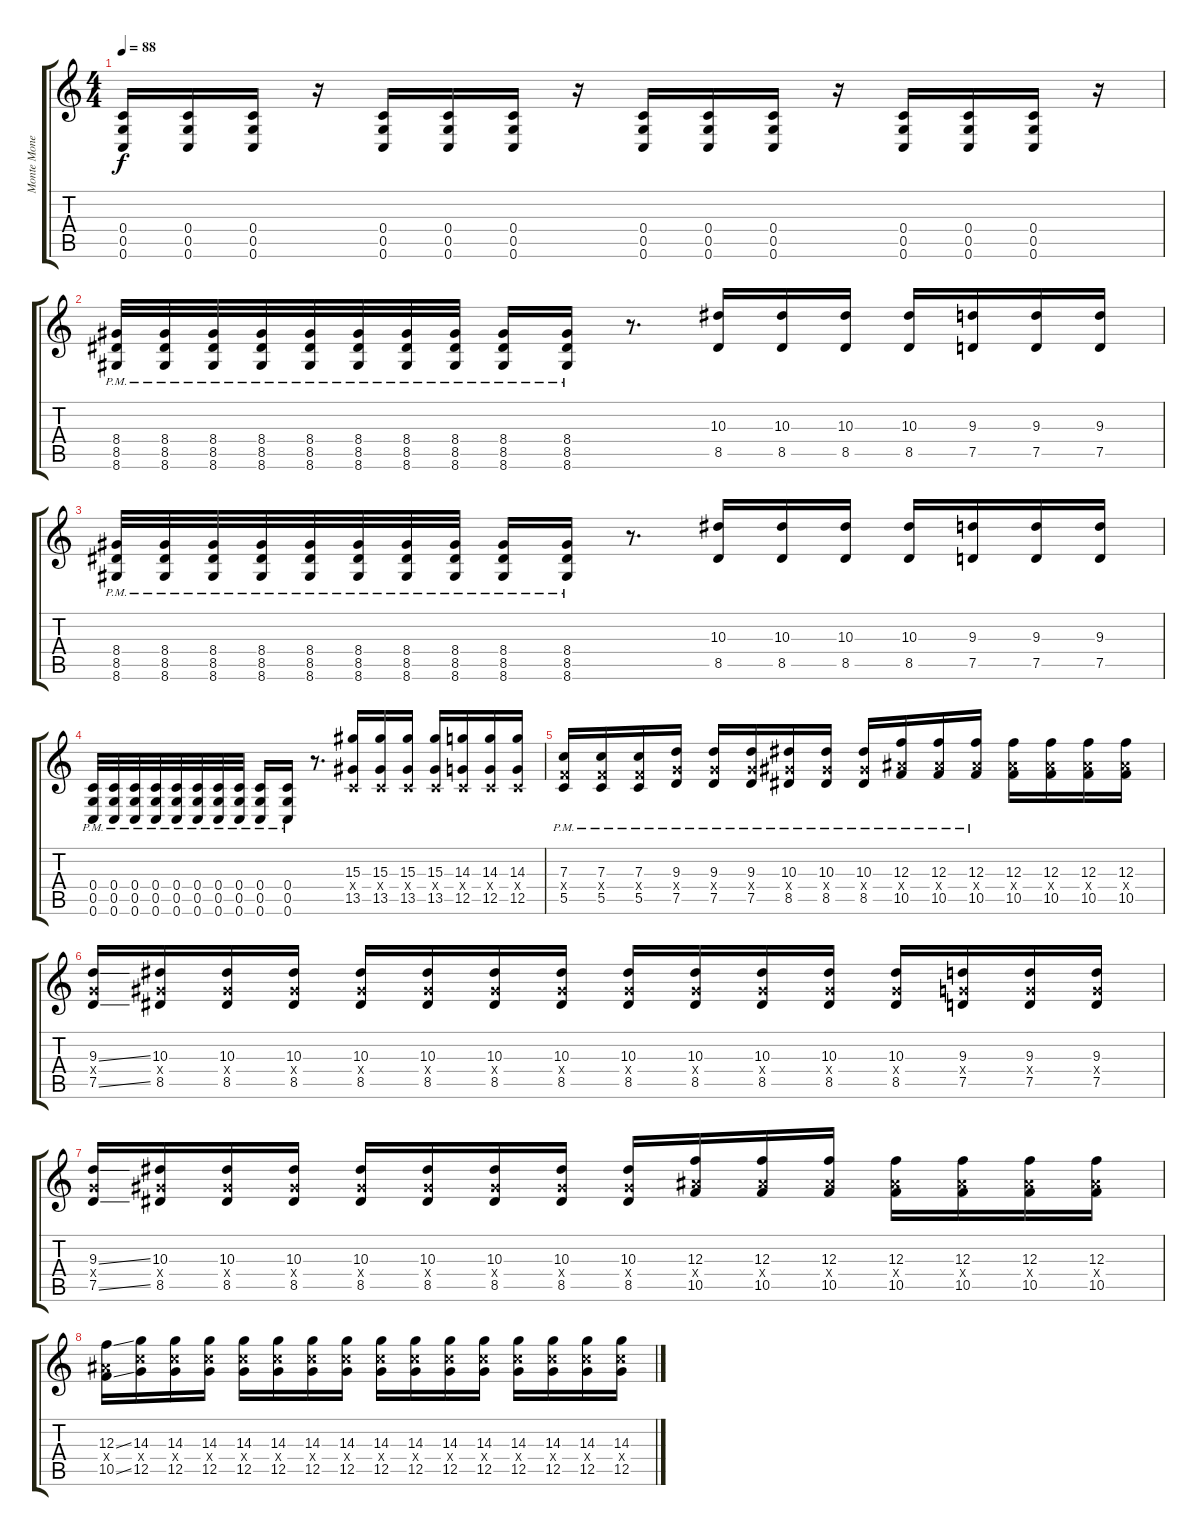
\track ("Monte Money " "Monte Mone") {instrument distortionguitar}
\staff {score tabs}
\tuning (D4 A3 F3 C3 G2 C2) {hide}
\ts (4 4)
\tempo 88
\clef g2
\ks c
(0.4 0.5 0.6).16{dy f} (0.4 0.5 0.6).16 (0.4 0.5 0.6).16 r.16 (0.4 0.5 0.6).16 (0.4 0.5 0.6).16 (0.4 0.5 0.6).16 r.16 (0.4 0.5 0.6).16 (0.4 0.5 0.6).16 (0.4 0.5 0.6).16 r.16 (0.4 0.5 0.6).16 (0.4 0.5 0.6).16 (0.4 0.5 0.6).16 r.16 |
(8.4{pm} 8.5{pm} 8.6{pm}).32 (8.4{pm} 8.5{pm} 8.6{pm}).32 (8.4{pm} 8.5{pm} 8.6{pm}).32 (8.4{pm} 8.5{pm} 8.6{pm}).32 (8.4{pm} 8.5{pm} 8.6{pm}).32 (8.4{pm} 8.5{pm} 8.6{pm}).32 (8.4{pm} 8.5{pm} 8.6{pm}).32 (8.4{pm} 8.5{pm} 8.6{pm}).32 (8.4{pm} 8.5{pm} 8.6{pm}).16 (8.4{pm} 8.5{pm} 8.6{pm}).16 r.8{d} (10.3 8.5).16 (10.3 8.5).16 (10.3 8.5).16 (10.3 8.5).16 (9.3 7.5).16 (9.3 7.5).16 (9.3 7.5).16 |
(8.4{pm} 8.5{pm} 8.6{pm}).32 (8.4{pm} 8.5{pm} 8.6{pm}).32 (8.4{pm} 8.5{pm} 8.6{pm}).32 (8.4{pm} 8.5{pm} 8.6{pm}).32 (8.4{pm} 8.5{pm} 8.6{pm}).32 (8.4{pm} 8.5{pm} 8.6{pm}).32 (8.4{pm} 8.5{pm} 8.6{pm}).32 (8.4{pm} 8.5{pm} 8.6{pm}).32 (8.4{pm} 8.5{pm} 8.6{pm}).16 (8.4{pm} 8.5{pm} 8.6{pm}).16 r.8{d} (10.3 8.5).16 (10.3 8.5).16 (10.3 8.5).16 (10.3 8.5).16 (9.3 7.5).16 (9.3 7.5).16 (9.3 7.5).16 |
(0.4{pm} 0.5{pm} 0.6{pm}).32 (0.4{pm} 0.5{pm} 0.6{pm}).32 (0.4{pm} 0.5{pm} 0.6{pm}).32 (0.4{pm} 0.5{pm} 0.6{pm}).32 (0.4{pm} 0.5{pm} 0.6{pm}).32 (0.4{pm} 0.5{pm} 0.6{pm}).32 (0.4{pm} 0.5{pm} 0.6{pm}).32 (0.4{pm} 0.5{pm} 0.6{pm}).32 (0.4{pm} 0.5{pm} 0.6{pm}).16 (0.4{pm} 0.5{pm} 0.6{pm}).16 r.8{d} (15.3 0.4{x} 13.5).16 (15.3 0.4{x} 13.5).16 (15.3 0.4{x} 13.5).16 (15.3 0.4{x} 13.5).16 (14.3 0.4{x} 12.5).16 (14.3 0.4{x} 12.5).16 (14.3 0.4{x} 12.5).16 |
(7.3{pm} 5.4{x} 5.5{pm}).16 (7.3{pm} 5.4{x} 5.5{pm}).16 (7.3{pm} 5.4{x} 5.5{pm}).16 (9.3{pm} 7.4{x} 7.5{pm}).16 (9.3{pm} 7.4{x} 7.5{pm}).16 (9.3{pm} 7.4{x} 7.5{pm}).16 (10.3{pm} 8.4{x} 8.5{pm}).16 (10.3{pm} 8.4{x} 8.5{pm}).16 (10.3{pm} 8.4{x} 8.5{pm}).16 (12.3{pm} 10.4{x} 10.5{pm}).16 (12.3{pm} 10.4{x} 10.5{pm}).16 (12.3{pm} 10.4{x} 10.5{pm}).16 (12.3 10.4{x} 10.5).16 (12.3 10.4{x} 10.5).16 (12.3 10.4{x} 10.5).16 (12.3 10.4{x} 10.5).16 |
(9.3{ss} 7.4{x} 7.5{ss}).16 (10.3 8.4{x} 8.5).16 (10.3 8.4{x} 8.5).16 (10.3 8.4{x} 8.5).16 (10.3 8.4{x} 8.5).16 (10.3 8.4{x} 8.5).16 (10.3 8.4{x} 8.5).16 (10.3 8.4{x} 8.5).16 (10.3 8.4{x} 8.5).16 (10.3 8.4{x} 8.5).16 (10.3 8.4{x} 8.5).16 (10.3 8.4{x} 8.5).16 (10.3 8.4{x} 8.5).16 (9.3 7.4{x} 7.5).16 (9.3 7.4{x} 7.5).16 (9.3 7.4{x} 7.5).16 |
(9.3{ss} 7.4{x} 7.5{ss}).16 (10.3 8.4{x} 8.5).16 (10.3 8.4{x} 8.5).16 (10.3 8.4{x} 8.5).16 (10.3 8.4{x} 8.5).16 (10.3 8.4{x} 8.5).16 (10.3 8.4{x} 8.5).16 (10.3 8.4{x} 8.5).16 (10.3 8.4{x} 8.5).16 (12.3 10.4{x} 10.5).16 (12.3 10.4{x} 10.5).16 (12.3 10.4{x} 10.5).16 (12.3 10.4{x} 10.5).16 (12.3 10.4{x} 10.5).16 (12.3 10.4{x} 10.5).16 (12.3 10.4{x} 10.5).16 |
(12.3{ss} 10.4{x} 10.5{ss}).16 (14.3 12.4{x} 12.5).16 (14.3 12.4{x} 12.5).16 (14.3 12.4{x} 12.5).16 (14.3 12.4{x} 12.5).16 (14.3 12.4{x} 12.5).16 (14.3 12.4{x} 12.5).16 (14.3 12.4{x} 12.5).16 (14.3 12.4{x} 12.5).16 (14.3 12.4{x} 12.5).16 (14.3 12.4{x} 12.5).16 (14.3 12.4{x} 12.5).16 (14.3 12.4{x} 12.5).16 (14.3 12.4{x} 12.5).16 (14.3 12.4{x} 12.5).16 (14.3 12.4{x} 12.5).16
